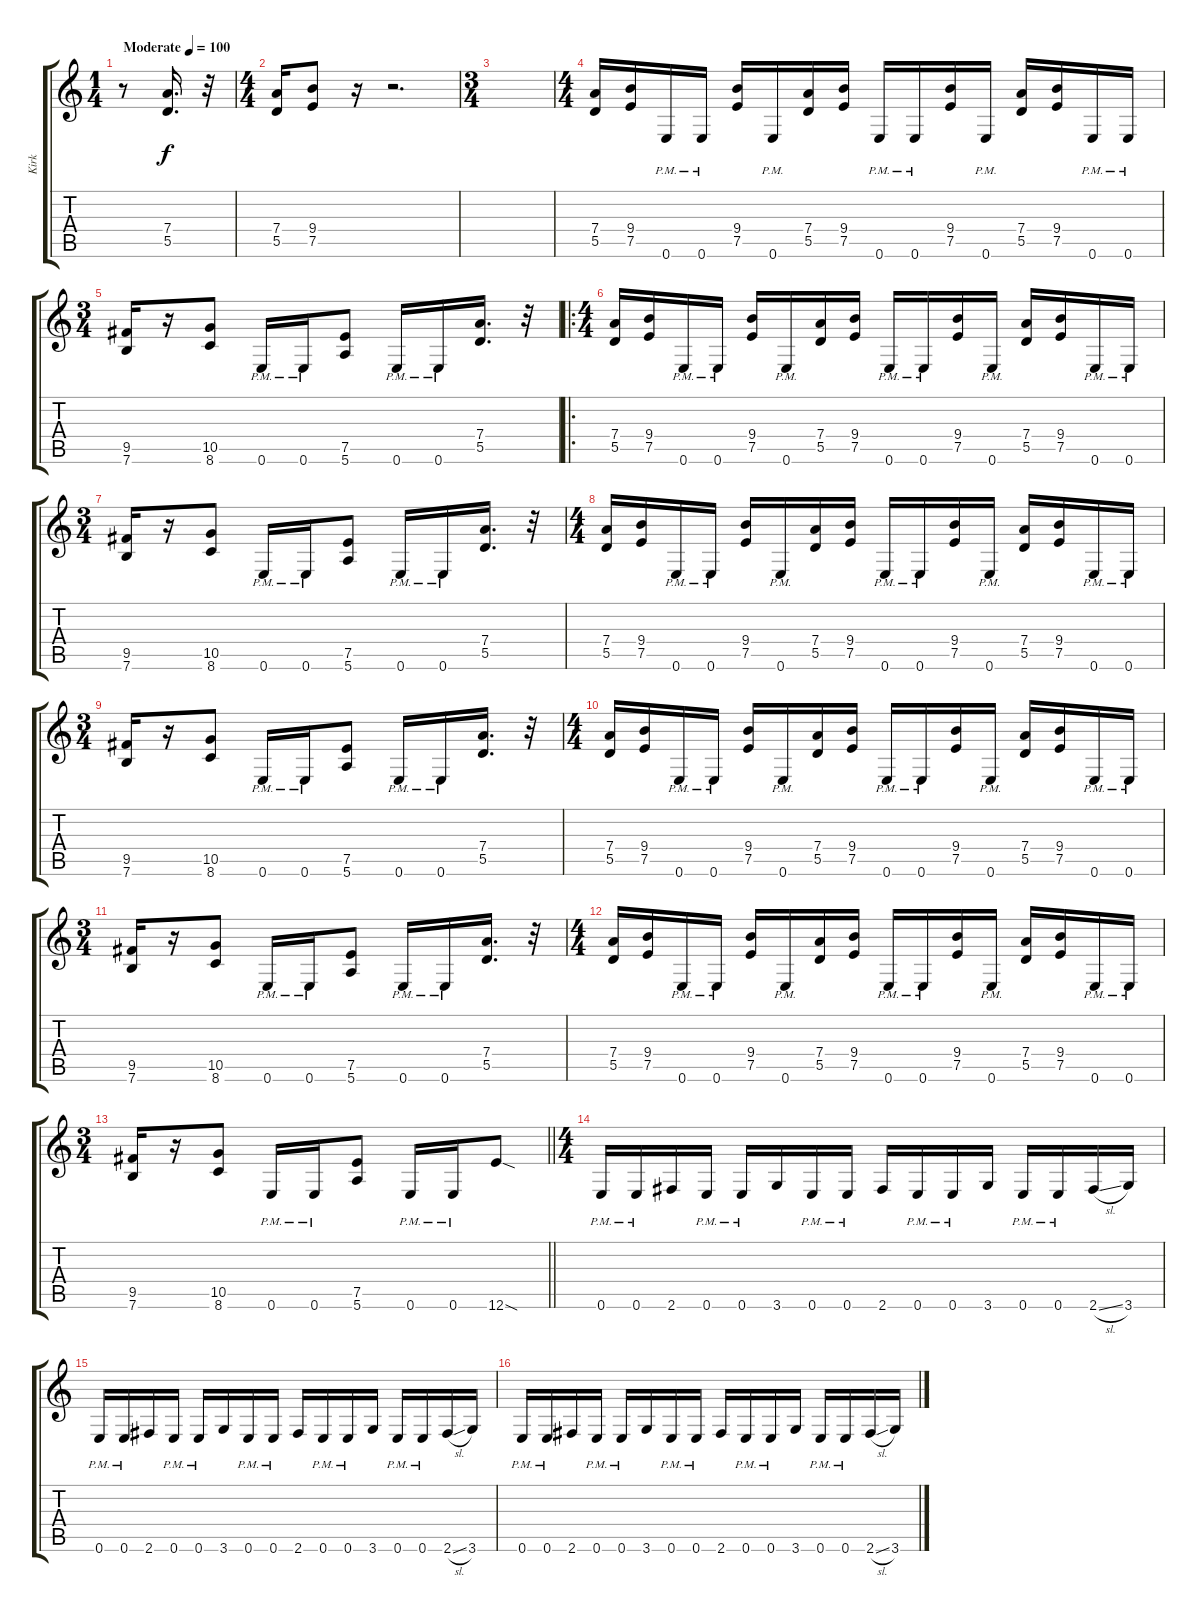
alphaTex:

\track ("Kirk" "Kirk") {instrument distortionguitar}
\staff {score tabs}
\tuning (E4 B3 G3 D3 A2 E2) {hide}
\ts (1 4)
\tempo (100 "Moderate")
\clef g2
\ks c
r.8{dy f instrument distortionguitar} (7.4 5.5).16{d} r.32 |
\ts (4 4)
(7.4 5.5).16 (9.4 7.5).8 r.16 r.2{d} |
\ts (3 4)
|
\ts (4 4)
(7.4 5.5).16 (9.4 7.5).16 0.6{pm}.16 0.6{pm}.16 (9.4 7.5).16 0.6{pm}.16 (7.4 5.5).16 (9.4 7.5).16 0.6{pm}.16 0.6{pm}.16 (9.4 7.5).16 0.6{pm}.16 (7.4 5.5).16 (9.4 7.5).16 0.6{pm}.16 0.6{pm}.16 |
\ts (3 4)
(9.5 7.6).16 r.16 (10.5 8.6).8 0.6{pm}.16 0.6{pm}.16 (7.5 5.6).8 0.6{pm}.16 0.6{pm}.16 (7.4 5.5).16{d} r.32 |
\ro
\ts (4 4)
(7.4 5.5).16 (9.4 7.5).16 0.6{pm}.16 0.6{pm}.16 (9.4 7.5).16 0.6{pm}.16 (7.4 5.5).16 (9.4 7.5).16 0.6{pm}.16 0.6{pm}.16 (9.4 7.5).16 0.6{pm}.16 (7.4 5.5).16 (9.4 7.5).16 0.6{pm}.16 0.6{pm}.16 |
\ts (3 4)
(9.5 7.6).16 r.16 (10.5 8.6).8 0.6{pm}.16 0.6{pm}.16 (7.5 5.6).8 0.6{pm}.16 0.6{pm}.16 (7.4 5.5).16{d} r.32 |
\ts (4 4)
(7.4 5.5).16 (9.4 7.5).16 0.6{pm}.16 0.6{pm}.16 (9.4 7.5).16 0.6{pm}.16 (7.4 5.5).16 (9.4 7.5).16 0.6{pm}.16 0.6{pm}.16 (9.4 7.5).16 0.6{pm}.16 (7.4 5.5).16 (9.4 7.5).16 0.6{pm}.16 0.6{pm}.16 |
\ts (3 4)
(9.5 7.6).16 r.16 (10.5 8.6).8 0.6{pm}.16 0.6{pm}.16 (7.5 5.6).8 0.6{pm}.16 0.6{pm}.16 (7.4 5.5).16{d} r.32 |
\ts (4 4)
(7.4 5.5).16 (9.4 7.5).16 0.6{pm}.16 0.6{pm}.16 (9.4 7.5).16 0.6{pm}.16 (7.4 5.5).16 (9.4 7.5).16 0.6{pm}.16 0.6{pm}.16 (9.4 7.5).16 0.6{pm}.16 (7.4 5.5).16 (9.4 7.5).16 0.6{pm}.16 0.6{pm}.16 |
\ts (3 4)
(9.5 7.6).16 r.16 (10.5 8.6).8 0.6{pm}.16 0.6{pm}.16 (7.5 5.6).8 0.6{pm}.16 0.6{pm}.16 (7.4 5.5).16{d} r.32 |
\ts (4 4)
(7.4 5.5).16 (9.4 7.5).16 0.6{pm}.16 0.6{pm}.16 (9.4 7.5).16 0.6{pm}.16 (7.4 5.5).16 (9.4 7.5).16 0.6{pm}.16 0.6{pm}.16 (9.4 7.5).16 0.6{pm}.16 (7.4 5.5).16 (9.4 7.5).16 0.6{pm}.16 0.6{pm}.16 |
\ts (3 4)
\barLineRight lightlight
(9.5 7.6).16 r.16 (10.5 8.6).8 0.6{pm}.16 0.6{pm}.16 (7.5 5.6).8 0.6{pm}.16 0.6{pm}.16 12.6{sod}.8 |
\ts (4 4)
\section ("" "")
0.6{pm}.16 0.6{pm}.16 2.6.16 0.6{pm}.16 0.6{pm}.16 3.6.16 0.6{pm}.16 0.6{pm}.16 2.6.16 0.6{pm}.16 0.6{pm}.16 3.6.16 0.6{pm}.16 0.6{pm}.16 2.6{sl}.16 3.6.16 |
0.6{pm}.16 0.6{pm}.16 2.6.16 0.6{pm}.16 0.6{pm}.16 3.6.16 0.6{pm}.16 0.6{pm}.16 2.6.16 0.6{pm}.16 0.6{pm}.16 3.6.16 0.6{pm}.16 0.6{pm}.16 2.6{sl}.16 3.6.16 |
0.6{pm}.16 0.6{pm}.16 2.6.16 0.6{pm}.16 0.6{pm}.16 3.6.16 0.6{pm}.16 0.6{pm}.16 2.6.16 0.6{pm}.16 0.6{pm}.16 3.6.16 0.6{pm}.16 0.6{pm}.16 2.6{sl}.16 3.6.16
